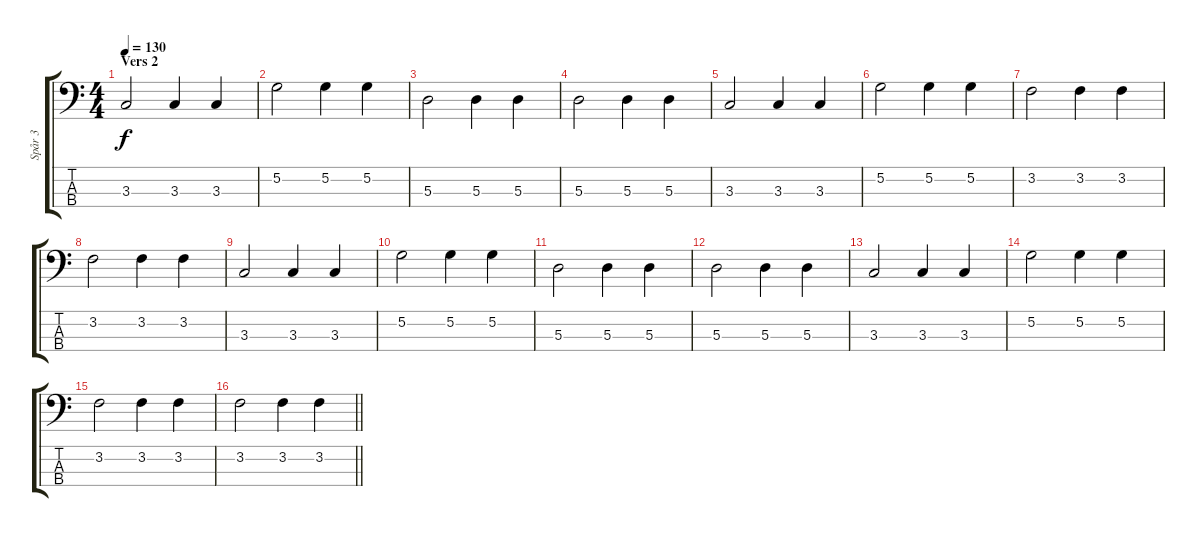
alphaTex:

\track ("Spår 3" "Spår 3") {instrument electricbassfinger}
\staff {score tabs}
\tuning (G2 D2 A1 E1) {hide}
\ts (4 4)
\section ("" "Vers 2")
\tempo 130
\clef f4
\ks c
3.3.2{dy f} 3.3.4 3.3.4 |
5.2.2 5.2.4 5.2.4 |
5.3.2 5.3.4 5.3.4 |
5.3.2 5.3.4 5.3.4 |
3.3.2 3.3.4 3.3.4 |
5.2.2 5.2.4 5.2.4 |
3.2.2 3.2.4 3.2.4 |
3.2.2 3.2.4 3.2.4 |
3.3.2 3.3.4 3.3.4 |
5.2.2 5.2.4 5.2.4 |
5.3.2 5.3.4 5.3.4 |
5.3.2 5.3.4 5.3.4 |
3.3.2 3.3.4 3.3.4 |
5.2.2 5.2.4 5.2.4 |
3.2.2 3.2.4 3.2.4 |
\barLineRight lightlight
3.2.2 3.2.4 3.2.4
